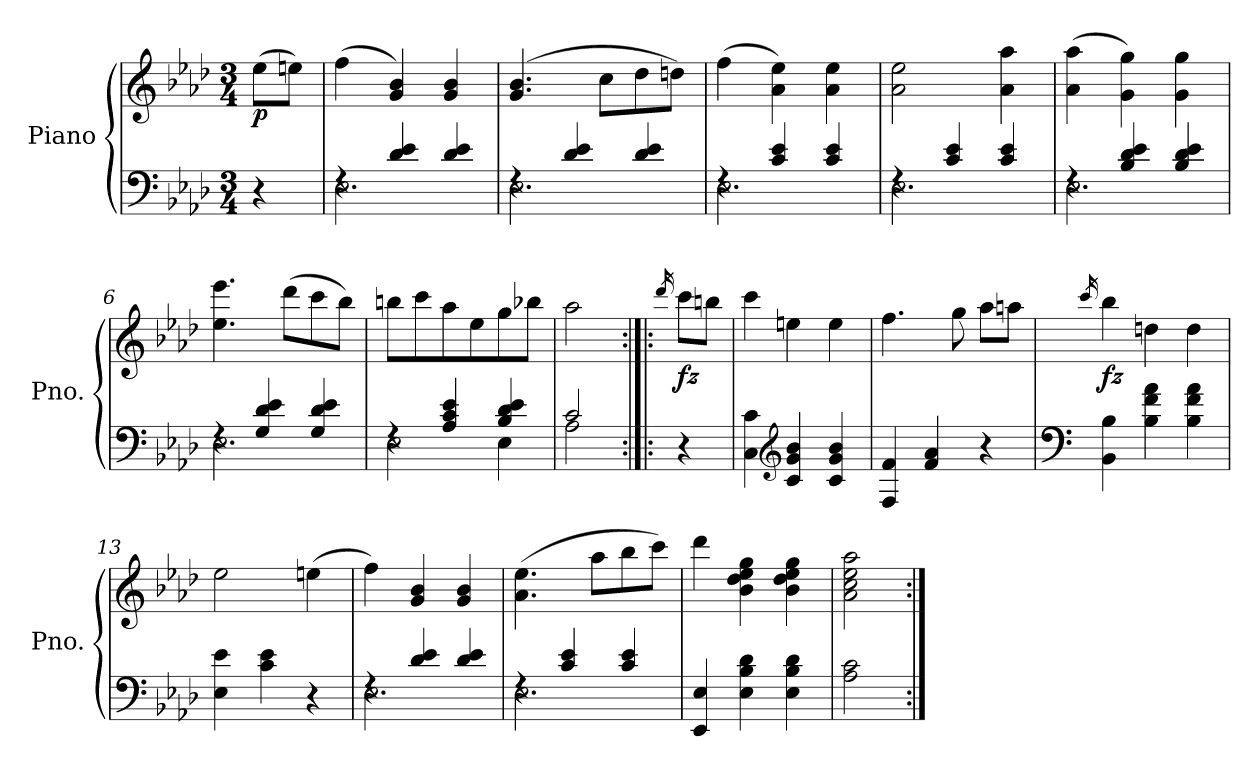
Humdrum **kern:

**kern	**kern	**dynam
*part1	*part1	*part1
*staff2	*staff1	*staff1/2
*I"Piano	*	*
*I'Pno.	*	*
*clefF4	*clefG2	*
*k[b-e-a-d-]	*k[b-e-a-d-]	*
*M3/4	*M3/4	*
=	=	=
!	!	!LO:DY:b
4r	(>8ee-\L	p
.	8een\J)	.
=1	=1	=1
*^	*	*
4rF	2.E-\	(>4ff\	.
4d-/ 4e-/	.	4g/ 4b-/)	.
4d-/ 4e-/	.	4g/ 4b-/	.
=2	=2	=2	=2
4rF	2.E-\	(>4.g/ 4.b-/	.
4d-/ 4e-/	.	.	.
.	.	8cc\L	.
4d-/ 4e-/	.	8dd-\	.
.	.	8ddn\J)	.
=3	=3	=3	=3
4rF	2.E-\	(>4ff\	.
4c/ 4e-/	.	4a-\ 4ee-\)	.
4c/ 4e-/	.	4a-\ 4ee-\	.
=4	=4	=4	=4
4rF	2.E-\	2a-\ 2ee-\	.
4c/ 4e-/	.	.	.
4c/ 4e-/	.	4a-\ 4aa-\	.
=5	=5	=5	=5
4rF	2.E-\	(>4a-\ 4aa-\	.
4B-/ 4d-/ 4e-/	.	4g\ 4gg\)	.
4B-/ 4d-/ 4e-/	.	4g\ 4gg\	.
=6	=6	=6	=6
4rF	2.E-\	4.ee-\ 4.eee-\	.
4G/ 4d-/ 4e-/	.	.	.
.	.	(>8ddd-\L	.
4G/ 4d-/ 4e-/	.	8ccc\	.
.	.	8bb-\J)	.
!!LO:LB:g=z
=7	=7	=7	=7
4rF	2E-\	8bbn\L	.
.	.	8ccc\	.
4A-/ 4c/ 4e-/	.	8aa-\	.
.	.	8ee-\	.
4B-/ 4d-/ 4e-/	4E-\	8gg\	.
.	.	8bb-X\J	.
=8	=8	=8	=8
2c/	2A-\	2aa-\	.
*v	*v	*	*
=9:|!|:	=9:|!|:	=9:|!|:
.	16qddd-/	.
!	!	!LO:DY:b
4r	8ccc\L	fz
.	8bbn\J	.
=10	=10	=10
4C\ 4c\	4ccc\	.
*clefG2	*	*
4c/ 4g/ 4b-/	4een\	.
4c/ 4g/ 4b-/	4ee\	.
=11	=11	=11
4F/ 4f/	4.ff\	.
4f/ 4a-/	.	.
.	8gg\	.
4r	8aa-\L	.
.	8aan\J	.
=12	=12	=12
*clefF4	*	*
.	16qccc/	.
!	!	!LO:DY:b
4BB-\ 4B-\	4bb-\	fz
4B-\ 4f\ 4a-\	4ddn\	.
4B-\ 4f\ 4a-\	4dd\	.
=13	=13	=13
4E-\ 4e-\	2ee-\	.
4c\ 4e-\	.	.
4r	(>4een\	.
=14	=14	=14
*^	*	*
4rF	2.E-\	4ff\)	.
4d-/ 4e-/	.	4g/ 4b-/	.
4d-/ 4e-/	.	4g/ 4b-/	.
!!LO:LB:g=z
=15	=15	=15	=15
4rF	2.E-\	(>4.a-\ 4.ee-\	.
4c/ 4e-/	.	.	.
.	.	8aa-\L	.
4c/ 4e-/	.	8bb-\	.
.	.	8ccc\J)	.
*v	*v	*	*
=16	=16	=16
4EE-/ 4E-/	4ddd-\	.
4E-\ 4B-\ 4d-\	4b-\ 4dd-\ 4ee-\ 4gg\	.
4E-\ 4B-\ 4d-\	4b-\ 4dd-\ 4ee-\ 4gg\	.
=17	=17	=17
2A-\ 2c\	2a-\ 2cc\ 2ee-\ 2aa-\	.
=:|!	=:|!	=:|!
*-	*-	*-
